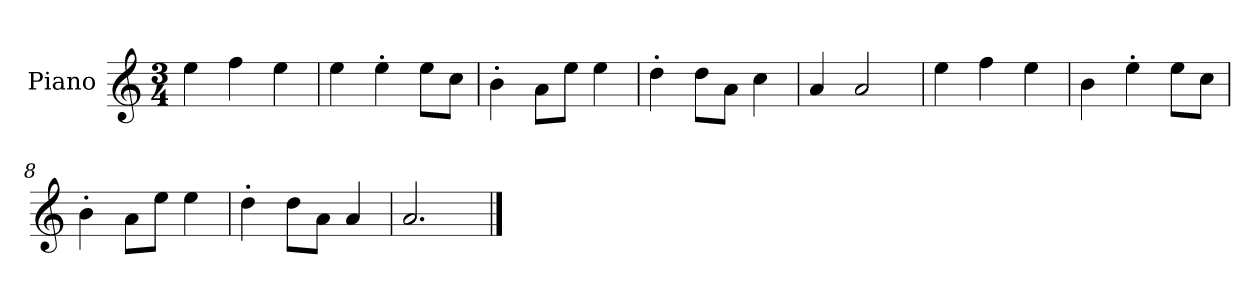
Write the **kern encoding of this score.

**kern
*part1
*staff1
*I"Piano
*I'P-no
*clefG2
*k[]
*M3/4
*MM175
=1
4ee\
4ff\
4ee\
=2
4ee\
4ee'\
8ee\L
8cc\J
=3
4b'\
8a\L
8ee\J
4ee\
=4
4dd'\
8dd\L
8a\J
4cc\
=5
4a/
2a/
=6
4ee\
4ff\
4ee\
=7
4b\
4ee'\
8ee\L
8cc\J
=8
4b'\
8a\L
8ee\J
4ee\
=9
4dd'\
8dd\L
8a\J
4a/
=10
2.a/
==
*-
